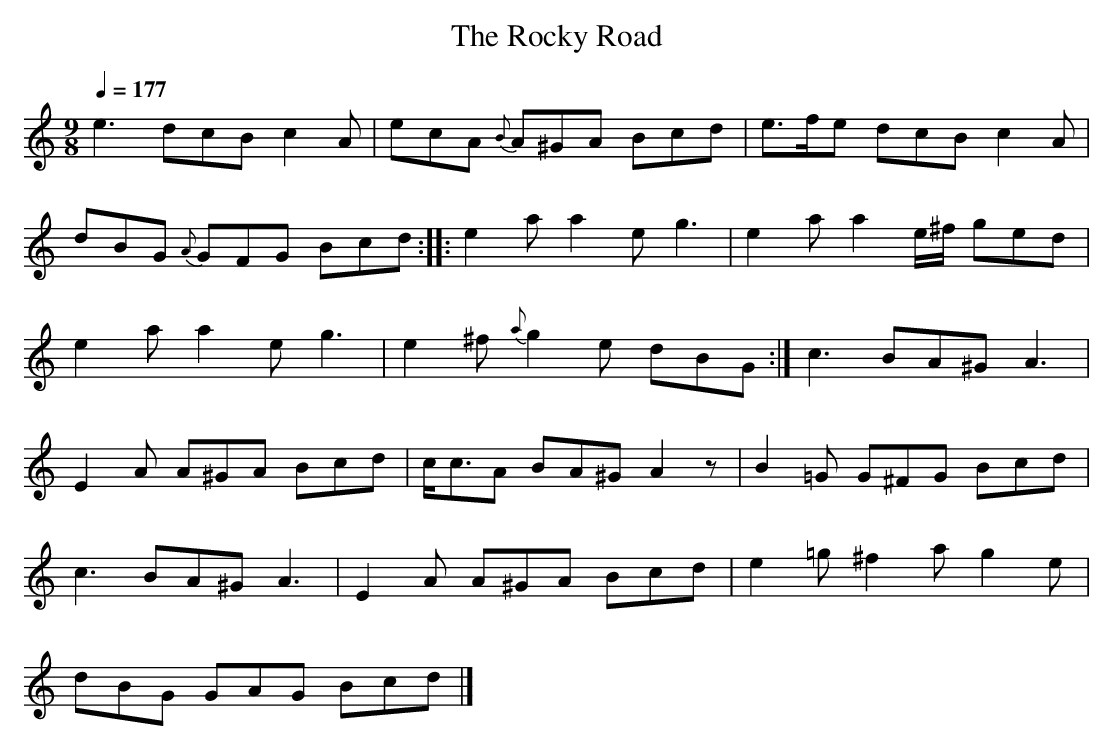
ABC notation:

X:1
T: The Rocky Road
M: 9/8
L: 1/8
Q: 1/4=177
K: Am % 0 sharps
V: 1
e3 dcB c2A | ecA {B}A^GA Bcd | e>fe dcB c2A |
dBG {A}GFG Bcd :: e2a a2e g3 | e2a a2e/^f/ ged |
e2a a2e g3 | e2^f {a}g2e dBG :| c3 BA^G A3 |
E2A A^GA Bcd | c<cA BA^G A2z | B2=G G^FG Bcd |
c3 BA^G A3 | E2A A^GA Bcd | e2=g ^f2a g2e |
dBG GAG Bcd |]
